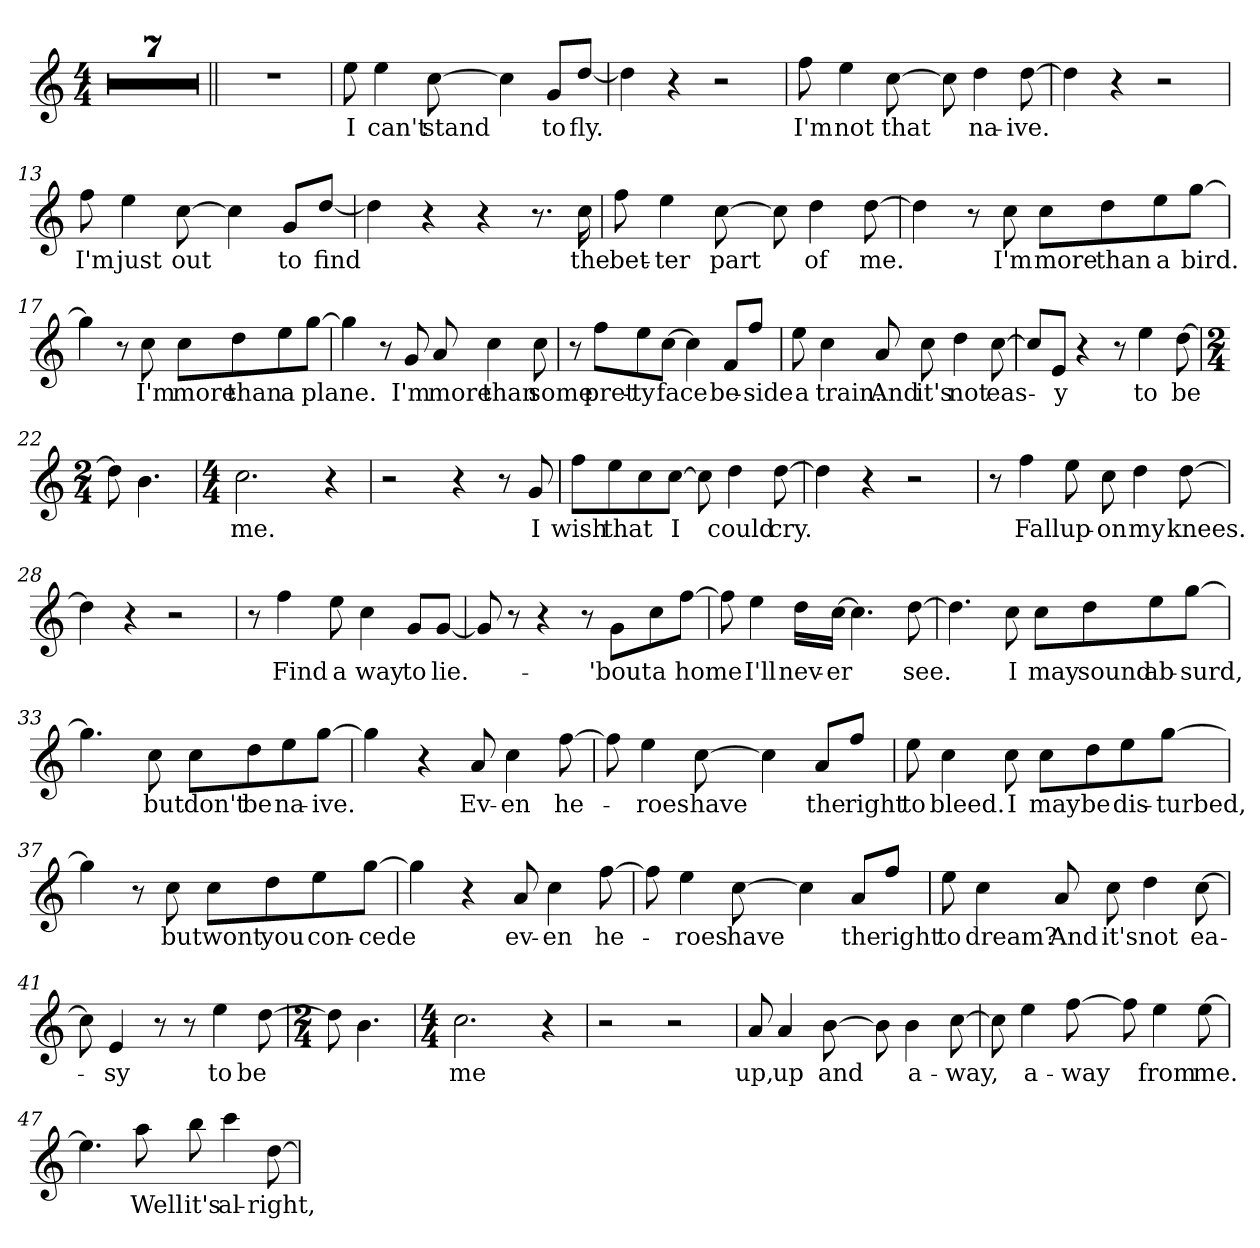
**kern	**text
*part1	*part1
*staff1	*staff1
*clefG2	*
*k[]	*
*C:	*
*M4/4	*
=1	=1
1r	.
=2	=2
1r	.
=3	=3
1r	.
=4	=4
1r	.
=5	=5
1r	.
=6	=6
1r	.
=7	=7
1r	.
=8||	=8||
1r	.
=9	=9
8ee\	I
4ee\	can't
[8cc\	stand
4cc\]	.
8g/L	to
[8dd/J	fly.
=10	=10
4dd\]	.
4r	.
2r	.
!!LO:LB:g=z
=11	=11
8ff\	I'm
4ee\	not
[8cc\	that
8cc\]	.
4dd\	na-
[8dd\	-ive.
=12	=12
4dd\]	.
4r	.
2r	.
=13	=13
8ff\	I'm
4ee\	just
[8cc\	out
4cc\]	.
8g/L	to
[8dd/J	find
=14	=14
4dd\]	.
4r	.
4r	.
8.r	.
16cc\	the
!!LO:LB:g=z
=15	=15
8ff\	bet-
4ee\	-ter
[8cc\	part
8cc\]	.
4dd\	of
[8dd\	me.
=16	=16
4dd\]	.
8r	.
8cc\	I'm
8cc\L	more
8dd\	than
8ee\	a
[8gg\J	bird.
=17	=17
4gg\]	.
8r	.
8cc\	I'm
8cc\L	more
8dd\	than
8ee\	a
[8gg\J	plane.
!!LO:LB:g=z
=18	=18
4gg\]	.
8r	.
8g/	I'm
8a/	more
4cc\	than
8cc\	some
=19	=19
8r	.
8ff\L	pret-
8ee\	-ty
[8cc\J	face
4cc\]	.
8f/L	be-
8ff/J	-side
=20	=20
8ee\	a
4cc\	train.
8a/	And
8cc\	it's
4dd\	not
[8cc\	eas-
!!LO:LB:g=z
=21	=21
8cc/L]	.
8e/J	-y
4r	.
8r	.
4ee\	to
[8dd\	be
=22	=22
*M2/4	*
8dd\]	.
4.b\	.
=23	=23
*M4/4	*
2.cc\	me.
4r	.
=24	=24
2r	.
4r	.
8r	.
8g/	I
=25	=25
8ff\L	wish
8ee\	that
8cc\	.
[8cc\J	I
8cc\]	.
4dd\	could
[8dd\	cry.
=26	=26
4dd\]	.
4r	.
2r	.
!!LO:LB:g=z
=27	=27
8r	.
4ff\	Fall
8ee\	up-
8cc\	-on
4dd\	my
[8dd\	knees.
=28	=28
4dd\]	.
4r	.
2r	.
=29	=29
8r	.
4ff\	Find
8ee\	a
4cc\	way
8g/L	to
[8g/J	lie.-
=30	=30
8g/]	.
8r	.
4r	.
8r	.
8g\L	'bout
8cc\	a
[8ff\J	home
!!LO:LB:g=z
=31	=31
8ff\]	.
4ee\	I'll
16dd\LL	nev-
[16cc\JJ	-er
4.cc\]	.
[8dd\	see.
=32	=32
4.dd\]	.
8cc\	I
8cc\L	may
8dd\	sound
8ee\	ab-
[8gg\J	-surd,
=33	=33
4.gg\]	.
8cc\	but
8cc\L	don't
8dd\	be
8ee\	na-
[8gg\J	-ive.
!!LO:LB:g=z
=34	=34
4gg\]	.
4r	.
8a/	Ev-
4cc\	-en
[8ff\	he-
=35	=35
8ff\]	.
4ee\	-roes
[8cc\	have
4cc\]	.
8a/L	the
8ff/J	right
=36	=36
8ee\	to
4cc\	bleed.
8cc\	I
8cc\L	may
8dd\	be
8ee\	dis-
[8gg\J	-turbed,
!!LO:PB:g=z
=37	=37
4gg\]	.
8r	.
8cc\	but
8cc\L	wont
8dd\	you
8ee\	con-
[8gg\J	-cede
=38	=38
4gg\]	.
4r	.
8a/	ev-
4cc\	-en
[8ff\	he-
=39	=39
8ff\]	.
4ee\	-roes
[8cc\	have
4cc\]	.
8a/L	the
8ff/J	right
!!LO:LB:g=z
=40	=40
8ee\	to
4cc\	dream?
8a/	And
8cc\	it's
4dd\	not
[8cc\	ea-
=41	=41
8cc\]	.
4e/	-sy
8r	.
8r	.
4ee\	to
[8dd\	be
=42	=42
*M2/4	*
8dd\]	.
4.b\	.
=43	=43
*M4/4	*
2.cc\	me
4r	.
=44	=44
2r	.
2r	.
!!LO:LB:g=z
=45	=45
8a/	up,
4a/	up
[8b\	and
8b\]	.
4b\	a-
[8cc\	-way,
=46	=46
8cc\]	.
4ee\	a-
[8ff\	-way
8ff\]	.
4ee\	from
[8ee\	me.
=47	=47
4.ee\]	.
8aa\	Well
8bb\	it's
4ccc\	al-
[8dd\	-right,
=	=
*-	*-
